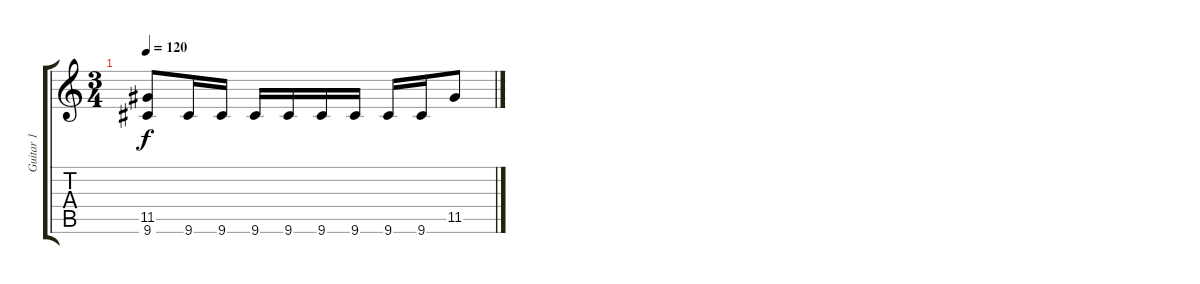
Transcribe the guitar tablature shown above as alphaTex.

\track ("Guitar 1" "Guitar 1") {instrument distortionguitar}
\staff {score tabs}
\tuning (E4 B3 G3 D3 A2 E2) {hide}
\ts (3 4)
\tempo 120
\clef g2
\ks c
(11.5 9.6).8{dy f} 9.6.16 9.6.16 9.6.16 9.6.16 9.6.16 9.6.16 9.6.16 9.6.16 11.5.8
